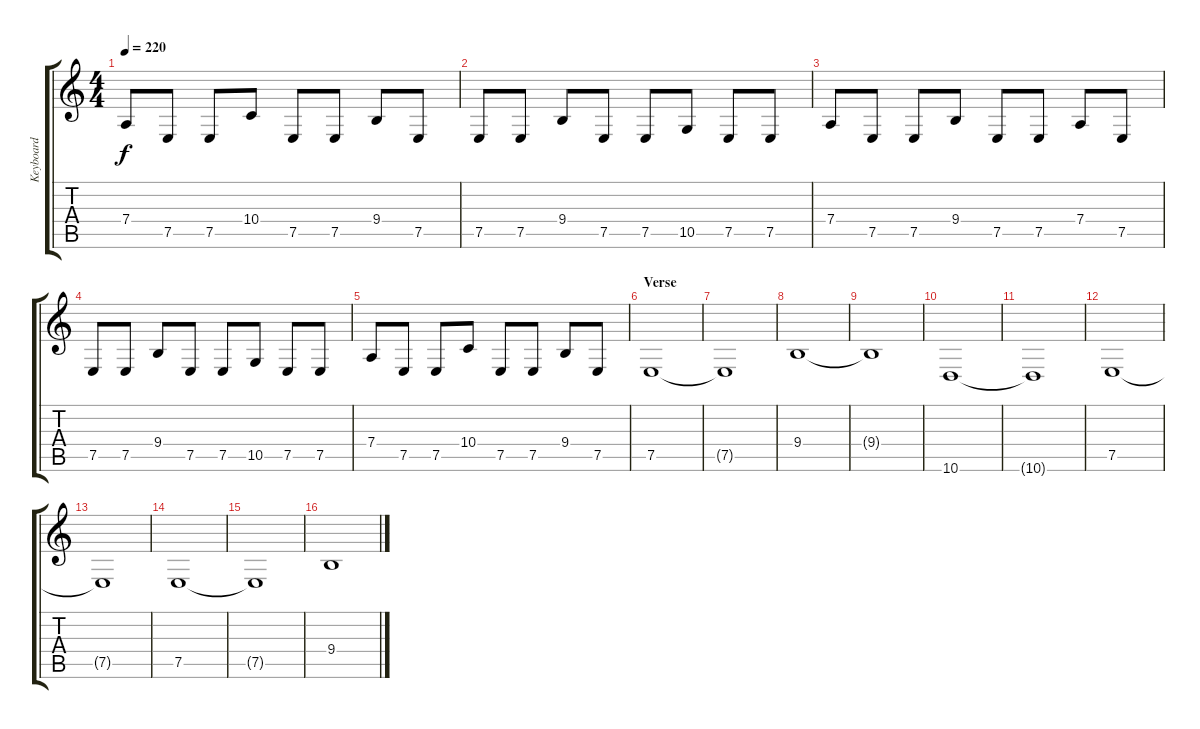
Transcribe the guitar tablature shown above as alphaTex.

\track ("Keyboard" "Keyboard") {instrument synthbrass1}
\staff {score tabs}
\tuning (E4 B3 G3 D3 A2 E2) {hide}
\ts (4 4)
\tempo 220
\clef g2
\ks c
7.4.8{dy f} 7.5.8 7.5.8 10.4.8 7.5.8 7.5.8 9.4.8 7.5.8 |
7.5.8 7.5.8 9.4.8 7.5.8 7.5.8 10.5.8 7.5.8 7.5.8 |
7.4.8 7.5.8 7.5.8 9.4.8 7.5.8 7.5.8 7.4.8 7.5.8 |
7.5.8 7.5.8 9.4.8 7.5.8 7.5.8 10.5.8 7.5.8 7.5.8 |
7.4.8 7.5.8 7.5.8 10.4.8 7.5.8 7.5.8 9.4.8 7.5.8 |
\section ("" "Verse")
7.5.1 |
7.5{t}.1 |
9.4.1 |
9.4{t}.1 |
10.6.1 |
10.6{t}.1 |
7.5.1 |
7.5{t}.1 |
7.5.1 |
7.5{t}.1 |
9.4.1
